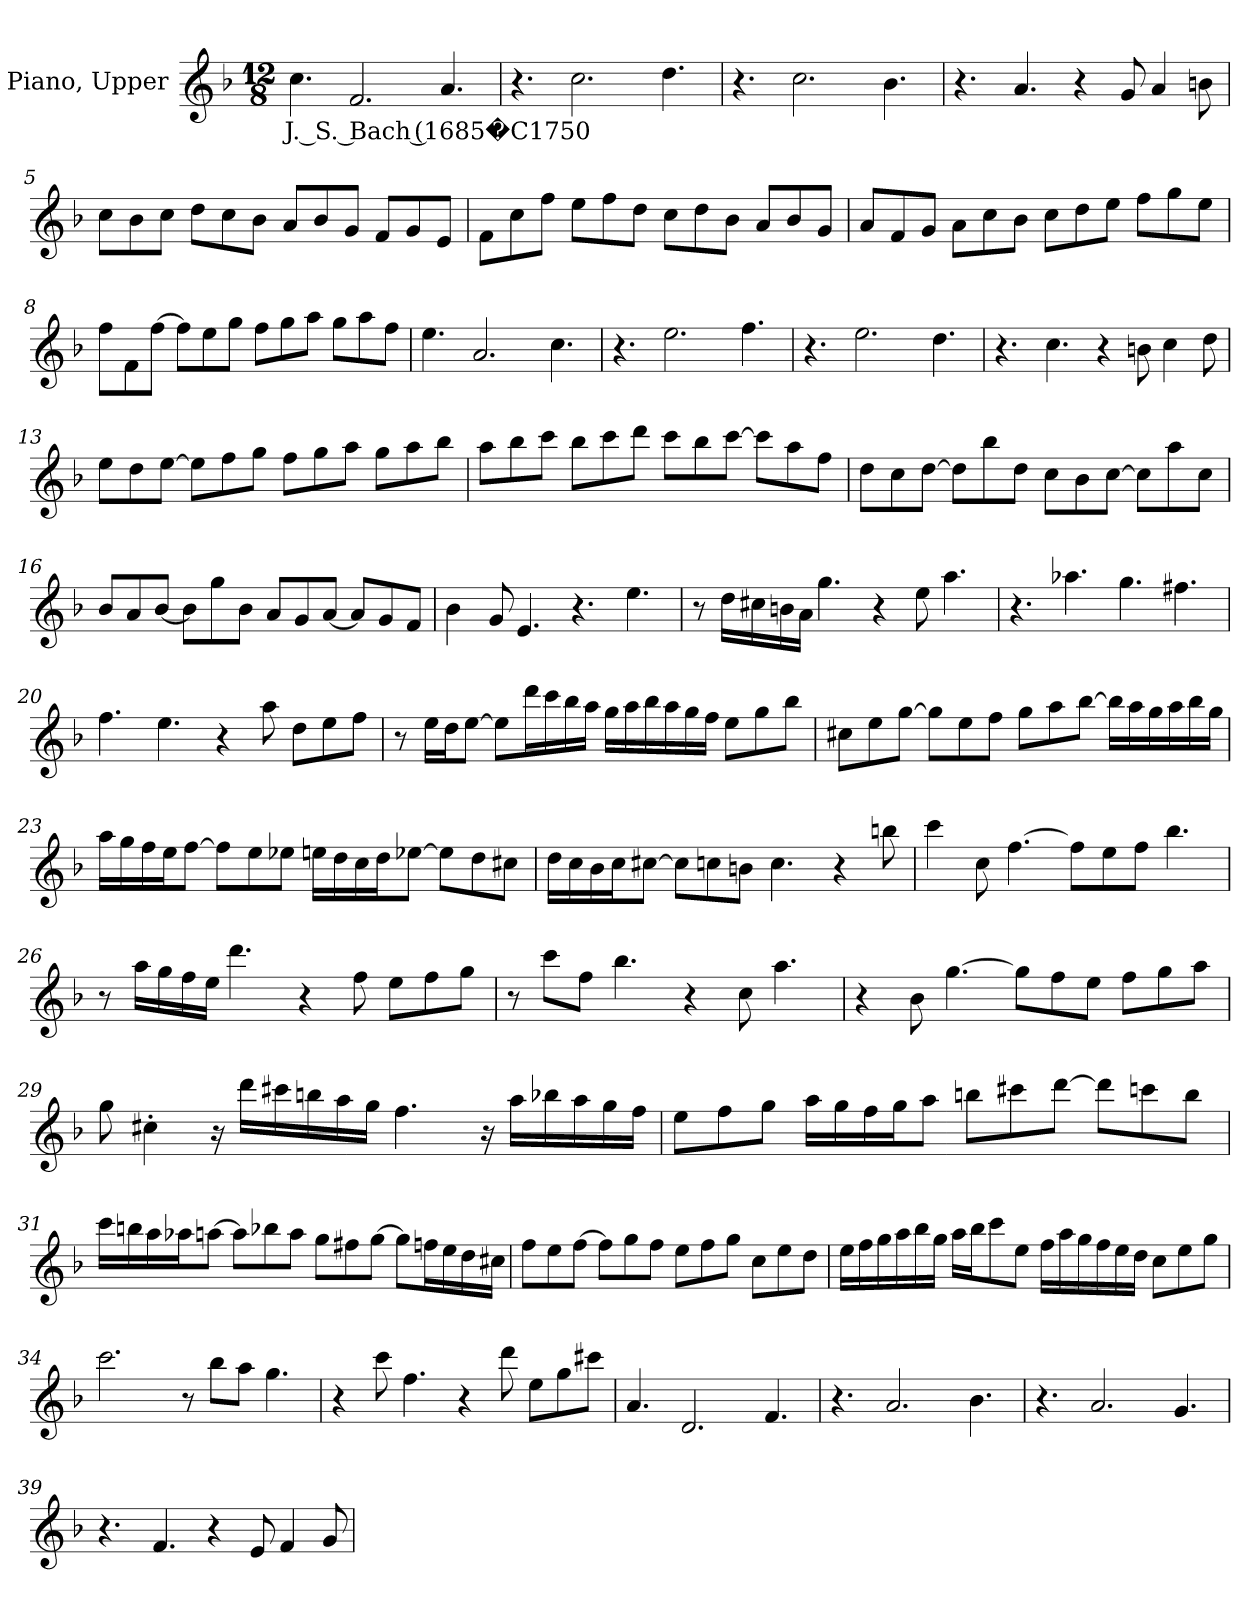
**kern	**text
*part1	*part1
*staff1	*staff1
*I"Piano, Upper	*
*I'Pno.	*
*clefG2	*
*k[b-]	*
*M12/8	*
*MM110	*
=1	=1
!	!LO:LY:b
4.cc\	J. S. Bach (1685�C1750
2.f/	.
4.a/	.
=2	=2
4.r	.
2.cc\	.
4.dd\	.
=3	=3
4.r	.
2.cc\	.
4.b-\	.
=4	=4
4.r	.
4.a/	.
4r	.
8g/	.
4a/	.
8bn\	.
!!LO:LB:g=z
=5	=5
8cc\L	.
8b-\	.
8cc\J	.
8dd\L	.
8cc\	.
8b-\J	.
8a/L	.
8b-/	.
8g/J	.
8f/L	.
8g/	.
8e/J	.
=6	=6
8f\L	.
8cc\	.
8ff\J	.
8ee\L	.
8ff\	.
8dd\J	.
8cc\L	.
8dd\	.
8b-\J	.
8a/L	.
8b-/	.
8g/J	.
=7	=7
8a/L	.
8f/	.
8g/J	.
8a\L	.
8cc\	.
8b-\J	.
8cc\L	.
8dd\	.
8ee\J	.
8ff\L	.
8gg\	.
8ee\J	.
!!LO:LB:g=z
=8	=8
8ff\L	.
8f\	.
[8ff\J	.
8ff\L]	.
8ee\	.
8gg\J	.
8ff\L	.
8gg\	.
8aa\J	.
8gg\L	.
8aa\	.
8ff\J	.
=9	=9
4.ee\	.
2.a/	.
4.cc\	.
=10	=10
4.r	.
2.ee\	.
4.ff\	.
=11	=11
4.r	.
2.ee\	.
4.dd\	.
=12	=12
4.r	.
4.cc\	.
4r	.
8bn\	.
4cc\	.
8dd\	.
!!LO:LB:g=z
=13	=13
8ee\L	.
8dd\	.
[8ee\J	.
8ee\L]	.
8ff\	.
8gg\J	.
8ff\L	.
8gg\	.
8aa\J	.
8gg\L	.
8aa\	.
8bb-\J	.
=14	=14
8aa\L	.
8bb-\	.
8ccc\J	.
8bb-\L	.
8ccc\	.
8ddd\J	.
8ccc\L	.
8bb-\	.
[8ccc\J	.
8ccc\L]	.
8aa\	.
8ff\J	.
=15	=15
8dd\L	.
8cc\	.
[8dd\J	.
8dd\L]	.
8bb-\	.
8dd\J	.
8cc\L	.
8b-\	.
[8cc\J	.
8cc\L]	.
8aa\	.
8cc\J	.
!!LO:LB:g=z
=16	=16
8b-/L	.
8a/	.
[8b-/J	.
8b-\L]	.
8gg\	.
8b-\J	.
8a/L	.
8g/	.
[8a/J	.
8a/L]	.
8g/	.
8f/J	.
=17	=17
4b-\	.
8g/	.
4.e/	.
4.r	.
4.ee\	.
=18	=18
8r	.
16dd\LL	.
16cc#X\	.
16bn\	.
16a\JJ	.
4.gg\	.
4r	.
8ee\	.
4.aa\	.
=19	=19
4.r	.
4.aa-X\	.
4.gg\	.
4.ff#X\	.
!!LO:LB:g=z
=20	=20
4.ff\	.
4.ee\	.
4r	.
8aa\	.
8dd\L	.
8ee\	.
8ff\J	.
=21	=21
8r	.
16ee\LL	.
16dd\J	.
[8ee\J	.
8ee\L]	.
16ddd\L	.
16ccc\	.
16bb-\	.
16aa\JJ	.
16gg\LL	.
16aa\	.
16bb-\	.
16aa\	.
16gg\	.
16ff\JJ	.
8ee\L	.
8gg\	.
8bb-\J	.
=22	=22
8cc#X\L	.
8ee\	.
[8gg\J	.
8gg\L]	.
8ee\	.
8ff\J	.
8gg\L	.
8aa\	.
[8bb-\J	.
16bb-\LL]	.
16aa\	.
16gg\	.
16aa\	.
16bb-\	.
16gg\JJ	.
!!LO:LB:g=z
=23	=23
16aa\LL	.
16gg\	.
16ff\	.
16ee\J	.
[8ff\J	.
8ff\L]	.
8ee\	.
8ee-X\J	.
16een\LL	.
16dd\	.
16cc\	.
16dd\J	.
[8ee-X\J	.
8ee-\L]	.
8dd\	.
8cc#X\J	.
=24	=24
16dd\LL	.
16cc\	.
16b-\	.
16cc\J	.
[8cc#X\J	.
8cc#\L]	.
8ccn\	.
8bn\J	.
4.cc\	.
4r	.
8bbn\	.
=25	=25
4ccc\	.
8cc\	.
[4.ff\	.
8ff\L]	.
8ee\	.
8ff\J	.
4.bb-\	.
!!LO:LB:g=z
=26	=26
8r	.
16aa\LL	.
16gg\	.
16ff\	.
16ee\JJ	.
4.ddd\	.
4r	.
8ff\	.
8ee\L	.
8ff\	.
8gg\J	.
=27	=27
8r	.
8ccc\L	.
8ff\J	.
4.bb-\	.
4r	.
8cc\	.
4.aa\	.
=28	=28
4r	.
8b-\	.
[4.gg\	.
8gg\L]	.
8ff\	.
8ee\J	.
8ff\L	.
8gg\	.
8aa\J	.
!!LO:LB:g=z
=29	=29
8gg\	.
4cc#X'\	.
16r	.
16ddd\LL	.
16ccc#X\	.
16bbn\	.
16aa\	.
16gg\JJ	.
4.ff\	.
16r	.
16aa\LL	.
16bb-X\	.
16aa\	.
16gg\	.
16ff\JJ	.
=30	=30
8ee\L	.
8ff\	.
8gg\J	.
16aa\LL	.
16gg\	.
16ff\	.
16gg\J	.
8aa\J	.
8bbn\L	.
8ccc#X\	.
[8ddd\J	.
8ddd\L]	.
8cccn\	.
8bb\J	.
!!LO:LB:g=z
=31	=31
16ccc\LL	.
16bbn\	.
16aa\	.
16aa-X\J	.
[8aan\J	.
8aa\L]	.
8bb-X\	.
8aa\J	.
8gg\L	.
8ff#X\	.
[8gg\J	.
8gg\L]	.
16ffn\L	.
16ee\	.
16dd\	.
16cc#X\JJ	.
=32	=32
8ff\L	.
8ee\	.
[8ff\J	.
8ff\L]	.
8gg\	.
8ff\J	.
8ee\L	.
8ff\	.
8gg\J	.
8cc\L	.
8ee\	.
8dd\J	.
!!LO:LB:g=z
=33	=33
16ee\LL	.
16ff\	.
16gg\	.
16aa\	.
16bb-\	.
16gg\JJ	.
16aa\LL	.
16bb-\J	.
8ccc\	.
8ee\J	.
16ff\LL	.
16aa\	.
16gg\	.
16ff\	.
16ee\	.
16dd\JJ	.
8cc\L	.
8ee\	.
8gg\J	.
=34	=34
2.ccc\	.
8r	.
8bb-\L	.
8aa\J	.
4.gg\	.
=35	=35
4r	.
8ccc\	.
4.ff\	.
4r	.
8ddd\	.
8ee\L	.
8gg\	.
8ccc#X\J	.
=36	=36
4.a/	.
2.d/	.
4.f/	.
=37	=37
4.r	.
2.a/	.
4.b-\	.
!!LO:PB:g=z
=38	=38
4.r	.
2.a/	.
4.g/	.
=39	=39
4.r	.
4.f/	.
4r	.
8e/	.
4f/	.
8g/	.
=	=
*-	*-
